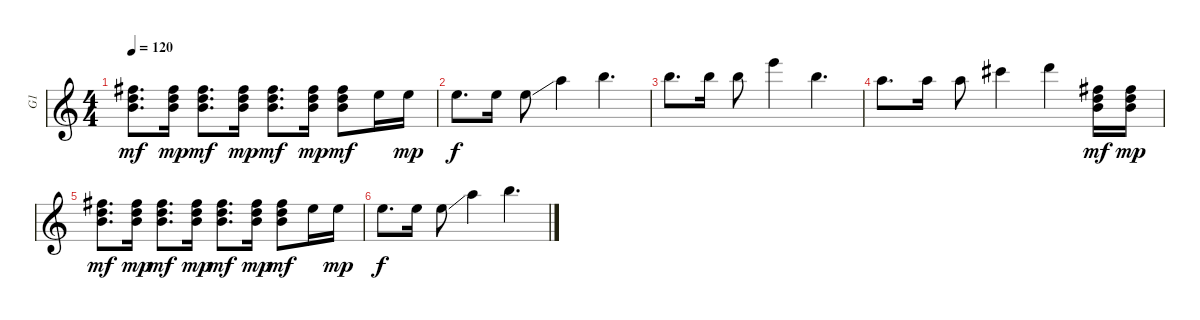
\track ("     G1" "     G1") {instrument electricguitarjazz}
\staff {score}
\tuning (E4 B3 G3 D3 A2 E2) {hide}
\ts (4 4)
\tempo 120
\clef g2
\ks c
(2.1 3.2 4.3).8{d dy mf} (2.1 3.2 4.3).16{dy mp} (2.1 3.2 4.3).8{d dy mf} (2.1 3.2 4.3).16{dy mp} (2.1 3.2 4.3).8{d dy mf} (2.1 3.2 4.3).16{dy mp} (2.1 3.2 4.3).8{dy mf} 5.2.16 5.2.16{dy mp} |
5.2.8{d dy f} 5.2.16 5.2{ss}.8 10.2.4 12.2.4{d} |
12.2.8{d} 12.2.16 12.2.8 12.1.4 12.2.4{d} |
10.2.8{d} 10.2.16 10.2.8 9.1.4 10.1.4 (2.1 3.2 4.3).16{dy mf} (2.1 3.2 4.3).16{dy mp} |
(2.1 3.2 4.3).8{d dy mf} (2.1 3.2 4.3).16{dy mp} (2.1 3.2 4.3).8{d dy mf} (2.1 3.2 4.3).16{dy mp} (2.1 3.2 4.3).8{d dy mf} (2.1 3.2 4.3).16{dy mp} (2.1 3.2 4.3).8{dy mf} 5.2.16 5.2.16{dy mp} |
5.2.8{d dy f} 5.2.16 5.2{ss}.8 10.2.4 12.2.4{d}
